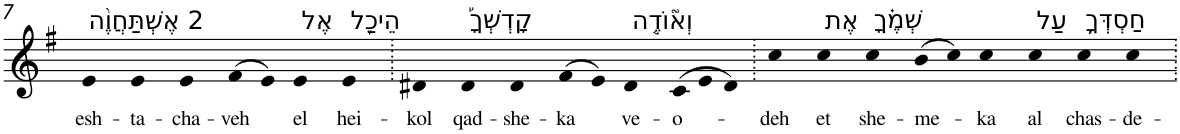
**kern	**text
*part1	*part1
*staff1	*staff1
*I"Piano	*
*I'Pno	*
!!LO:PB:g=z
*clefG2	*
*k[f#]	*
*G:	*
=7	=7
!LO:TX:a:t=2 אֶשְׁתַּחֲוֶ֨ה	!
!	!LO:LY:b
4e	esh-
!	!LO:LY:b
4e	-ta-
!	!LO:LY:b
4e	-cha-
!	!LO:LY:b
(>8f#	-veh
8e)	.
!LO:TX:a:t=אֶל	!
!	!LO:LY:b
4e	el
!LO:TX:a:t=הֵיכַ֪ל	!
!	!LO:LY:b
4e	hei-
=8.	=8.
!	!LO:LY:b
4d#X	-kol
!LO:TX:a:t=קָדְשְׁךָ֡	!
!	!LO:LY:b
4d#	qad-
!	!LO:LY:b
4d#	-she-
!	!LO:LY:b
(>8f#	-ka
8e)	.
!LO:TX:a:t=וְא֘וֹדֶ֤ה	!
!	!LO:LY:b
4d#	ve-
*Xtuplet	*
!	!LO:LY:b
(>12c	-o-
12e	.
12d#)	.
=9.	=9.
!	!LO:LY:b
4cc	-deh
!LO:TX:a:t=אֶת	!
!	!LO:LY:b
4cc	et
!LO:TX:a:t=שְׁמֶ֗ךָ	!
!	!LO:LY:b
4cc	she-
!	!LO:LY:b
(>8b	-me-
8cc)	.
!	!LO:LY:b
4cc	-ka
!LO:TX:a:t=עַל	!
!	!LO:LY:b
4cc	al
!LO:TX:a:t=חַסְדְּךָ֥	!
!	!LO:LY:b
4cc	chas-
!	!LO:LY:b
4cc	-de-
=.	=.
*-	*-
